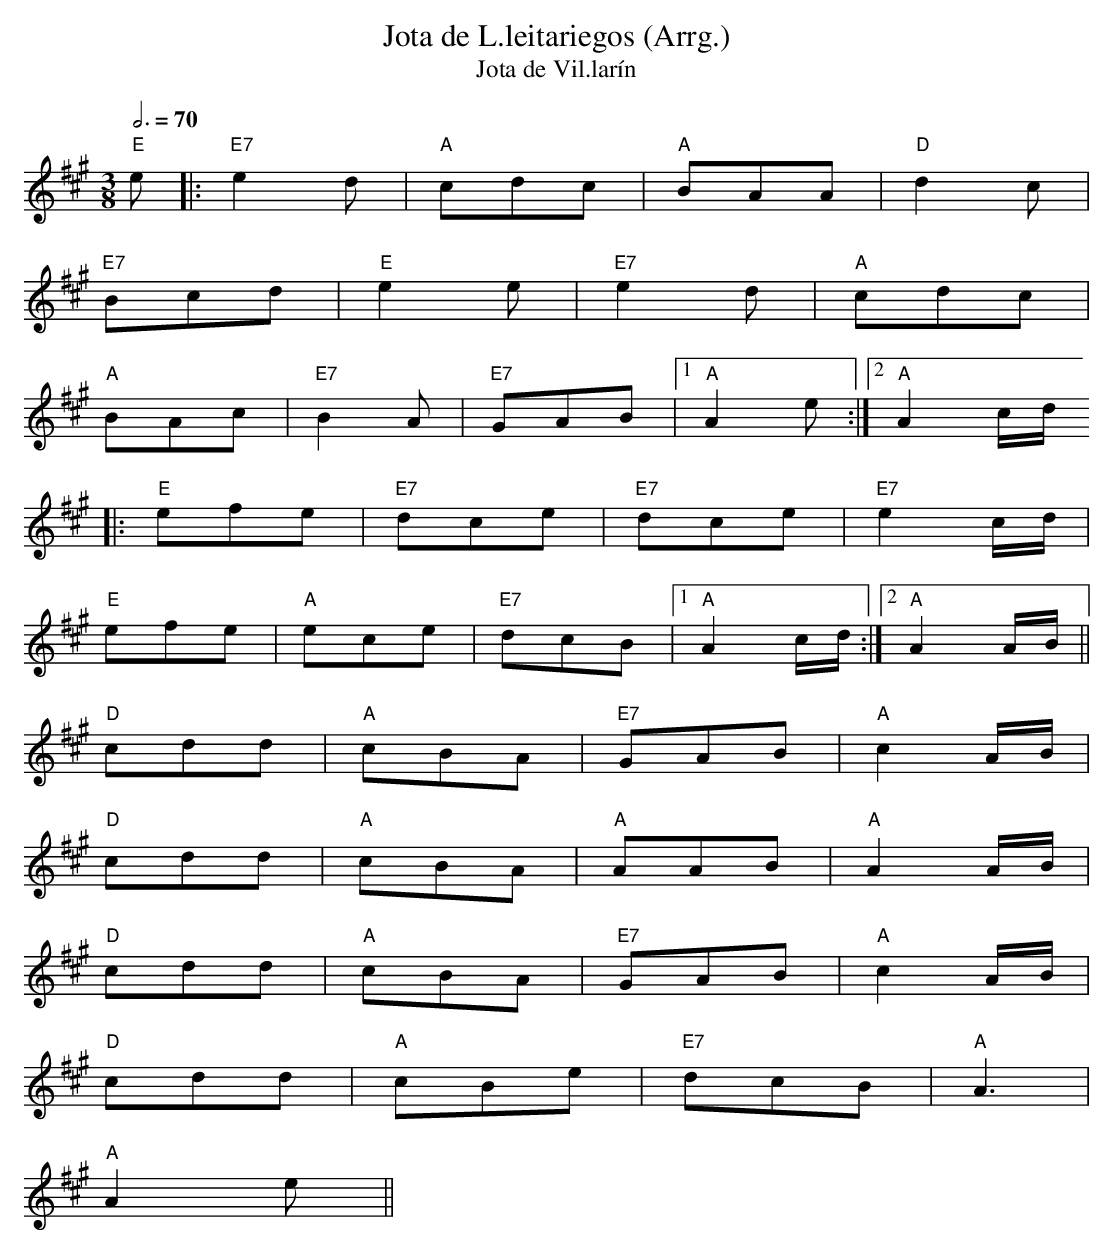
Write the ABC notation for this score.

X:1
T:Jota de L.leitariegos (Arrg.)
T:Jota de Vil.larín
M:3/8
L:1/8
Q:3/4=70
K:A
"E"e|:"E7"e2 d|"A"cdc|"A"BAA|"D"d2 c|
"E7"Bcd|"E"e2 e|"E7"e2 d|"A"cdc|
"A"BAc|"E7"B2 A|"E7"GAB|[1 "A"A2 e:|[2 "A"A2 c/2d/2
|:"E"efe|"E7"dce|"E7"dce|"E7"e2 c/2d/2|
"E"efe|"A"ece|"E7"dcB|[1"A"A2 c/2d/2:|[2 "A"A2 A/2B/2||
"D"cdd|"A"cBA|"E7"GAB|"A"c2 A/2B/2|
"D"cdd|"A"cBA|"A"AAB|"A"A2 A/2B/2|
"D"cdd|"A"cBA|"E7"GAB|"A"c2 A/2B/2|
"D"cdd|"A"cBe|"E7"dcB|"A"A3|
"A"A2 e||
